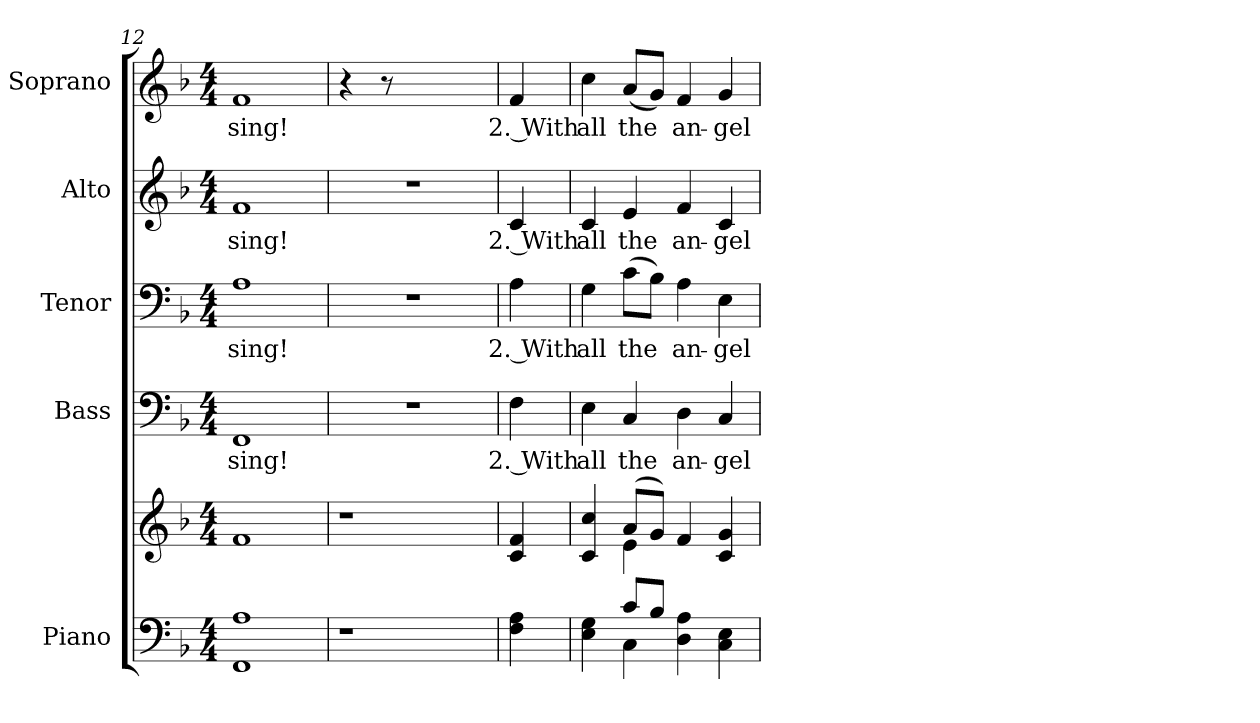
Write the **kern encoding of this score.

**kern	**kern	**kern	**text	**kern	**text	**kern	**text	**kern	**text
*part5	*part5	*part4	*part4	*part3	*part3	*part2	*part2	*part1	*part1
*staff6	*staff5	*staff4	*staff4	*staff3	*staff3	*staff2	*staff2	*staff1	*staff1
*I"Piano	*	*I"Bass	*	*I"Tenor	*	*I"Alto	*	*I"Soprano	*
*I'Pno.	*	*I'B.	*	*I'T.	*	*I'A.	*	*I'S.	*
*clefF4	*clefG2	*clefF4	*	*clefF4	*	*clefG2	*	*clefG2	*
*k[b-]	*k[b-]	*k[b-]	*	*k[b-]	*	*k[b-]	*	*k[b-]	*
*F:	*F:	*F:	*	*F:	*	*F:	*	*F:	*
*M4/4	*M4/4	*M4/4	*	*M4/4	*	*M4/4	*	*M4/4	*
=12	=12	=12	=12	=12	=12	=12	=12	=12	=12
!	!	!	!LO:LY:b:color=#000000	!	!	!	!	!	!
!	!	!	!	!	!LO:LY:b:color=#000000	!	!	!	!
!	!	!	!	!	!	!	!LO:LY:b:color=#000000	!	!
!	!	!	!	!	!	!	!	!	!LO:LY:b:color=#000000
1FFi 1Ai	1fi	1FFi	sing!	1Ai	sing!	1fi	sing!	1fi	sing!
!!LO:PB:g=z
=13	=13	=13	=13	=13	=13	=13	=13	=13	=13
!LO:N:vis=1	!LO:N:vis=1	!LO:N:vis=1	!	!LO:N:vis=1	!	!LO:N:vis=1	!	!	!
4.r	4.r	1r	.	1r	.	1r	.	4r	.
.	.	.	.	.	.	.	.	8r	.
2ryy	2ryy	.	.	.	.	.	.	2ryy	.
8ryy	8ryy	.	.	.	.	.	.	8ryy	.
=14	=14	=14	=14	=14	=14	=14	=14	=14	=14
!	!	!	!LO:LY:b:color=#000000	!	!	!	!	!	!
!	!	!	!	!	!LO:LY:b:color=#000000	!	!	!	!
!	!	!	!	!	!	!	!LO:LY:b:color=#000000	!	!
!	!	!	!	!	!	!	!	!	!LO:LY:b:color=#000000
4Fi\ 4Ai	4ci/ 4fi	4Fi\	2. With	4Ai\	2. With	4ci/	2. With	4fi/	2. With
=15	=15	=15	=15	=15	=15	=15	=15	=15	=15
*^	*^	*	*	*	*	*	*	*	*
!	!	!	!	!	!LO:LY:b:color=#000000	!	!	!	!	!	!
!	!	!	!	!	!	!	!LO:LY:b:color=#000000	!	!	!	!
!	!	!	!	!	!	!	!	!	!LO:LY:b:color=#000000	!	!
!	!	!	!	!	!	!	!	!	!	!	!LO:LY:b:color=#000000
4Ei\ 4Gi	4ryy	4ci/ 4cci	4ryy	4Ei\	all	4Gi\	all	4ci/	all	4cci\	all
!	!	!	!	!	!LO:LY:b:color=#000000	!	!	!	!	!	!
!	!	!	!	!	!	!	!LO:LY:b:color=#000000	!	!	!	!
!	!	!	!	!	!	!	!	!	!LO:LY:b:color=#000000	!	!
!	!	!	!	!	!	!	!	!	!	!	!LO:LY:b:color=#000000
8ci/L	4Ci\	(8ai/L	4ei\	4Ci/	the	(8ci\L	the	4ei/	the	(8ai/L	the
8B-i/J	.	8gi/J)	.	.	.	8B-i\J)	.	.	.	8gi/J)	.
!	!	!	!	!	!LO:LY:b:color=#000000	!	!	!	!	!	!
!	!	!	!	!	!	!	!LO:LY:b:color=#000000	!	!	!	!
!	!	!	!	!	!	!	!	!	!LO:LY:b:color=#000000	!	!
!	!	!	!	!	!	!	!	!	!	!	!LO:LY:b:color=#000000
4Di\ 4Ai	2ryy	4fi/	2ryy	4Di\	an-	4Ai\	an-	4fi/	an-	4fi/	an-
!	!	!	!	!	!LO:LY:b:color=#000000	!	!	!	!	!	!
!	!	!	!	!	!	!	!LO:LY:b:color=#000000	!	!	!	!
!	!	!	!	!	!	!	!	!	!LO:LY:b:color=#000000	!	!
!	!	!	!	!	!	!	!	!	!	!	!LO:LY:b:color=#000000
4Ci\ 4Ei	.	4ci/ 4gi	.	4Ci/	-gel	4Ei\	-gel	4ci/	-gel	4gi/	-gel
*v	*v	*	*	*	*	*	*	*	*	*	*
*	*v	*v	*	*	*	*	*	*	*	*
=	=	=	=	=	=	=	=	=	=
*-	*-	*-	*-	*-	*-	*-	*-	*-	*-
